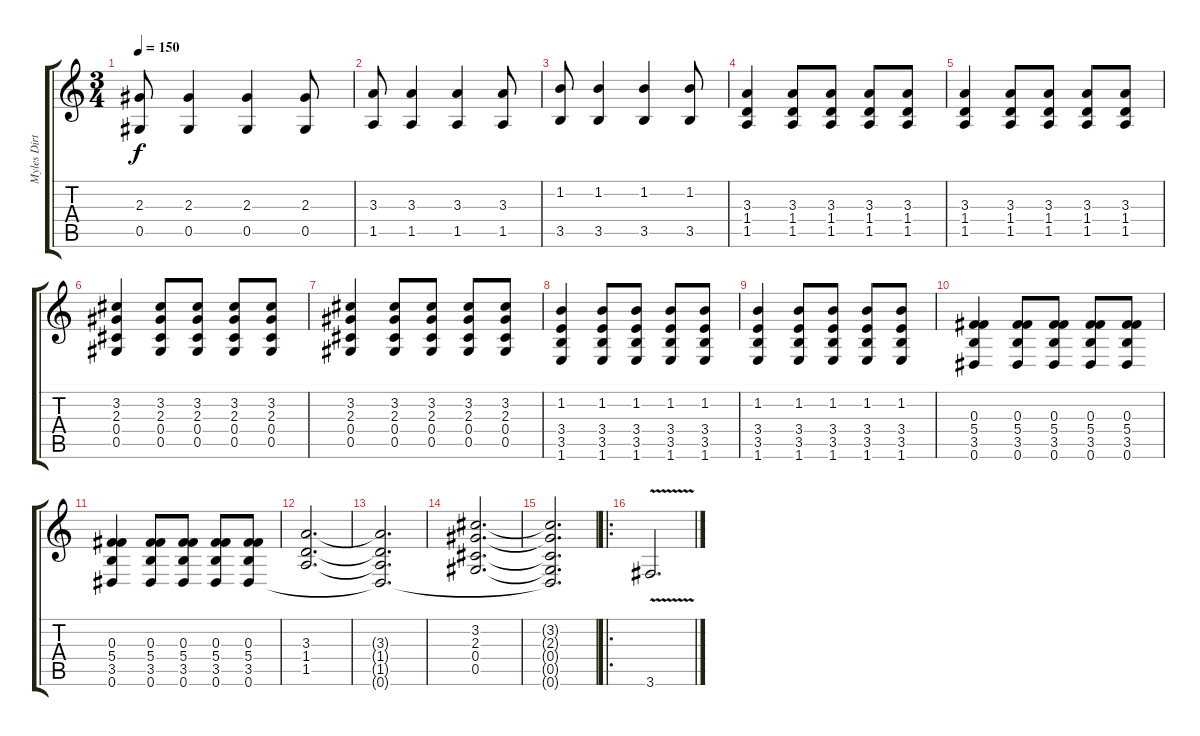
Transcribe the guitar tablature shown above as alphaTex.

\track ("Myles Dirty" "Myles Dirt") {instrument distortionguitar}
\staff {score tabs}
\tuning (Eb4 Bb3 Gb3 Db3 Ab2 Eb2) {hide}
\ts (3 4)
\tempo 150
\clef g2
\ks c
(2.3 0.5).8{dy f} (2.3 0.5).4 (2.3 0.5).4 (2.3 0.5).8 |
(3.3 1.5).8 (3.3 1.5).4 (3.3 1.5).4 (3.3 1.5).8 |
(1.2 3.5).8 (1.2 3.5).4 (1.2 3.5).4 (1.2 3.5).8 |
(3.3 1.4 1.5).4 (3.3 1.4 1.5).8 (3.3 1.4 1.5).8 (3.3 1.4 1.5).8 (3.3 1.4 1.5).8 |
(3.3 1.4 1.5).4 (3.3 1.4 1.5).8 (3.3 1.4 1.5).8 (3.3 1.4 1.5).8 (3.3 1.4 1.5).8 |
(3.2 2.3 0.4 0.5).4 (3.2 2.3 0.4 0.5).8 (3.2 2.3 0.4 0.5).8 (3.2 2.3 0.4 0.5).8 (3.2 2.3 0.4 0.5).8 |
(3.2 2.3 0.4 0.5).4 (3.2 2.3 0.4 0.5).8 (3.2 2.3 0.4 0.5).8 (3.2 2.3 0.4 0.5).8 (3.2 2.3 0.4 0.5).8 |
(1.2 3.4 3.5 1.6).4 (1.2 3.4 3.5 1.6).8 (1.2 3.4 3.5 1.6).8 (1.2 3.4 3.5 1.6).8 (1.2 3.4 3.5 1.6).8 |
(1.2 3.4 3.5 1.6).4 (1.2 3.4 3.5 1.6).8 (1.2 3.4 3.5 1.6).8 (1.2 3.4 3.5 1.6).8 (1.2 3.4 3.5 1.6).8 |
(0.3 5.4 3.5 0.6).4 (0.3 5.4 3.5 0.6).8 (0.3 5.4 3.5 0.6).8 (0.3 5.4 3.5 0.6).8 (0.3 5.4 3.5 0.6).8 |
(0.3 5.4 3.5 0.6).4 (0.3 5.4 3.5 0.6).8 (0.3 5.4 3.5 0.6).8 (0.3 5.4 3.5 0.6).8 (0.3 5.4 3.5 0.6).8 |
(3.3 1.4 1.5).2{d} |
(3.3{t} 1.4{t} 1.5{t} 0.6{t}).2{d} |
(3.2 2.3 0.4 0.5).2{d} |
(3.2{t} 2.3{t} 0.4{t} 0.5{t} 0.6{t}).2{d} |
\ro
3.6{v}.2{d}
